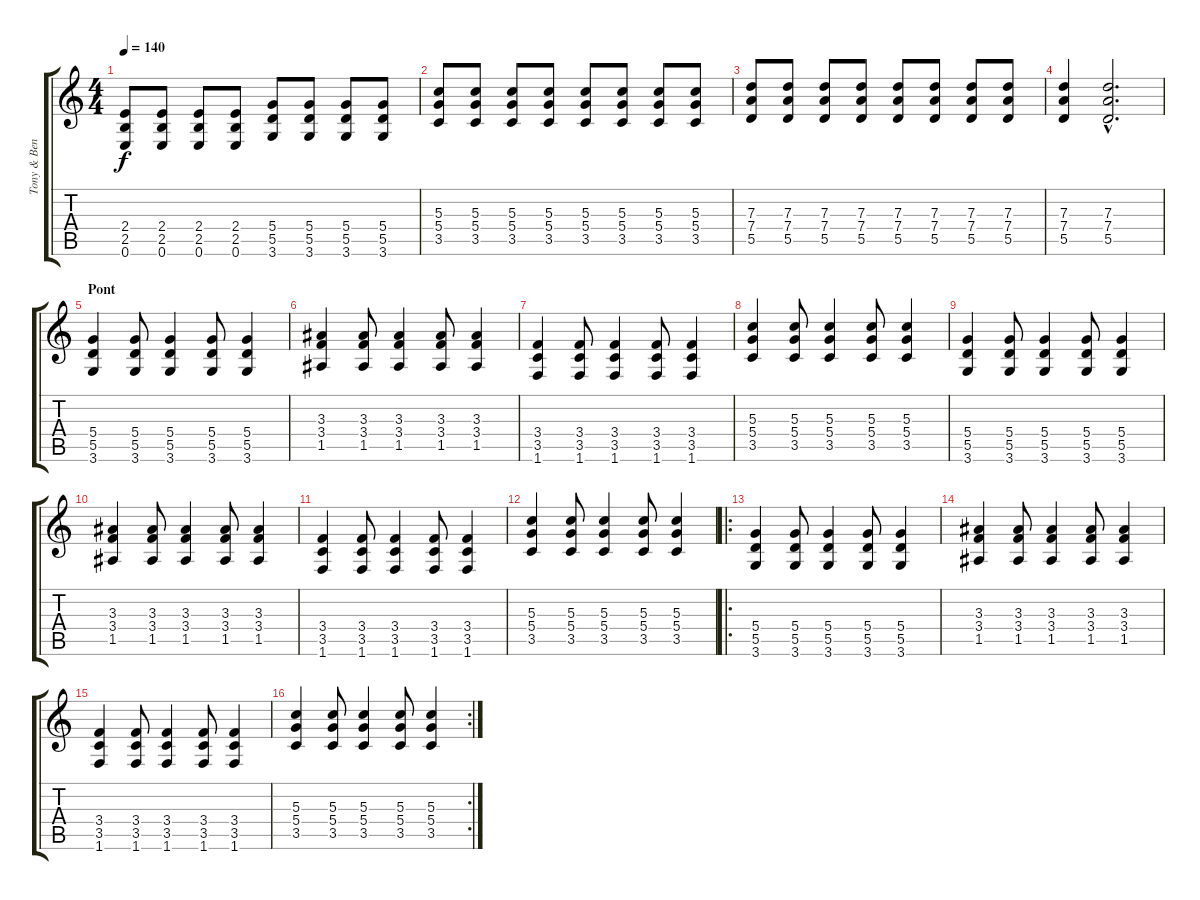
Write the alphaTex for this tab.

\track ("Tony & Ben" "Tony & Ben") {instrument distortionguitar}
\staff {score tabs}
\tuning (E4 B3 G3 D3 A2 E2) {hide}
\ts (4 4)
\tempo 140
\clef g2
\ks c
(2.4 2.5 0.6).8{dy f} (2.4 2.5 0.6).8 (2.4 2.5 0.6).8 (2.4 2.5 0.6).8 (5.4 5.5 3.6).8 (5.4 5.5 3.6).8 (5.4 5.5 3.6).8 (5.4 5.5 3.6).8 |
(5.3 5.4 3.5).8 (5.3 5.4 3.5).8 (5.3 5.4 3.5).8 (5.3 5.4 3.5).8 (5.3 5.4 3.5).8 (5.3 5.4 3.5).8 (5.3 5.4 3.5).8 (5.3 5.4 3.5).8 |
(7.3 7.4 5.5).8 (7.3 7.4 5.5).8 (7.3 7.4 5.5).8 (7.3 7.4 5.5).8 (7.3 7.4 5.5).8 (7.3 7.4 5.5).8 (7.3 7.4 5.5).8 (7.3 7.4 5.5).8 |
(7.3 7.4 5.5).4 (7.3{hac} 7.4{hac} 5.5{hac}).2{d} |
\section ("" "Pont")
(5.4 5.5 3.6).4{instrument electricguitarclean} (5.4 5.5 3.6).8 (5.4 5.5 3.6).4 (5.4 5.5 3.6).8 (5.4 5.5 3.6).4 |
(3.3 3.4 1.5).4{instrument electricguitarclean} (3.3 3.4 1.5).8 (3.3 3.4 1.5).4 (3.3 3.4 1.5).8 (3.3 3.4 1.5).4 |
(3.4 3.5 1.6).4{instrument electricguitarclean} (3.4 3.5 1.6).8 (3.4 3.5 1.6).4 (3.4 3.5 1.6).8 (3.4 3.5 1.6).4 |
(5.3 5.4 3.5).4{instrument electricguitarclean} (5.3 5.4 3.5).8 (5.3 5.4 3.5).4 (5.3 5.4 3.5).8 (5.3 5.4 3.5).4 |
(5.4 5.5 3.6).4{instrument electricguitarclean} (5.4 5.5 3.6).8 (5.4 5.5 3.6).4 (5.4 5.5 3.6).8 (5.4 5.5 3.6).4 |
(3.3 3.4 1.5).4{instrument electricguitarclean} (3.3 3.4 1.5).8 (3.3 3.4 1.5).4 (3.3 3.4 1.5).8 (3.3 3.4 1.5).4 |
(3.4 3.5 1.6).4{instrument electricguitarclean} (3.4 3.5 1.6).8 (3.4 3.5 1.6).4 (3.4 3.5 1.6).8 (3.4 3.5 1.6).4 |
(5.3 5.4 3.5).4{instrument electricguitarclean} (5.3 5.4 3.5).8 (5.3 5.4 3.5).4 (5.3 5.4 3.5).8 (5.3 5.4 3.5).4 |
\ro
(5.4 5.5 3.6).4{instrument electricguitarclean} (5.4 5.5 3.6).8 (5.4 5.5 3.6).4 (5.4 5.5 3.6).8 (5.4 5.5 3.6).4 |
(3.3 3.4 1.5).4{instrument electricguitarclean} (3.3 3.4 1.5).8 (3.3 3.4 1.5).4 (3.3 3.4 1.5).8 (3.3 3.4 1.5).4 |
(3.4 3.5 1.6).4{instrument electricguitarclean} (3.4 3.5 1.6).8 (3.4 3.5 1.6).4 (3.4 3.5 1.6).8 (3.4 3.5 1.6).4 |
\rc 2
(5.3 5.4 3.5).4{instrument electricguitarclean} (5.3 5.4 3.5).8 (5.3 5.4 3.5).4 (5.3 5.4 3.5).8 (5.3 5.4 3.5).4
